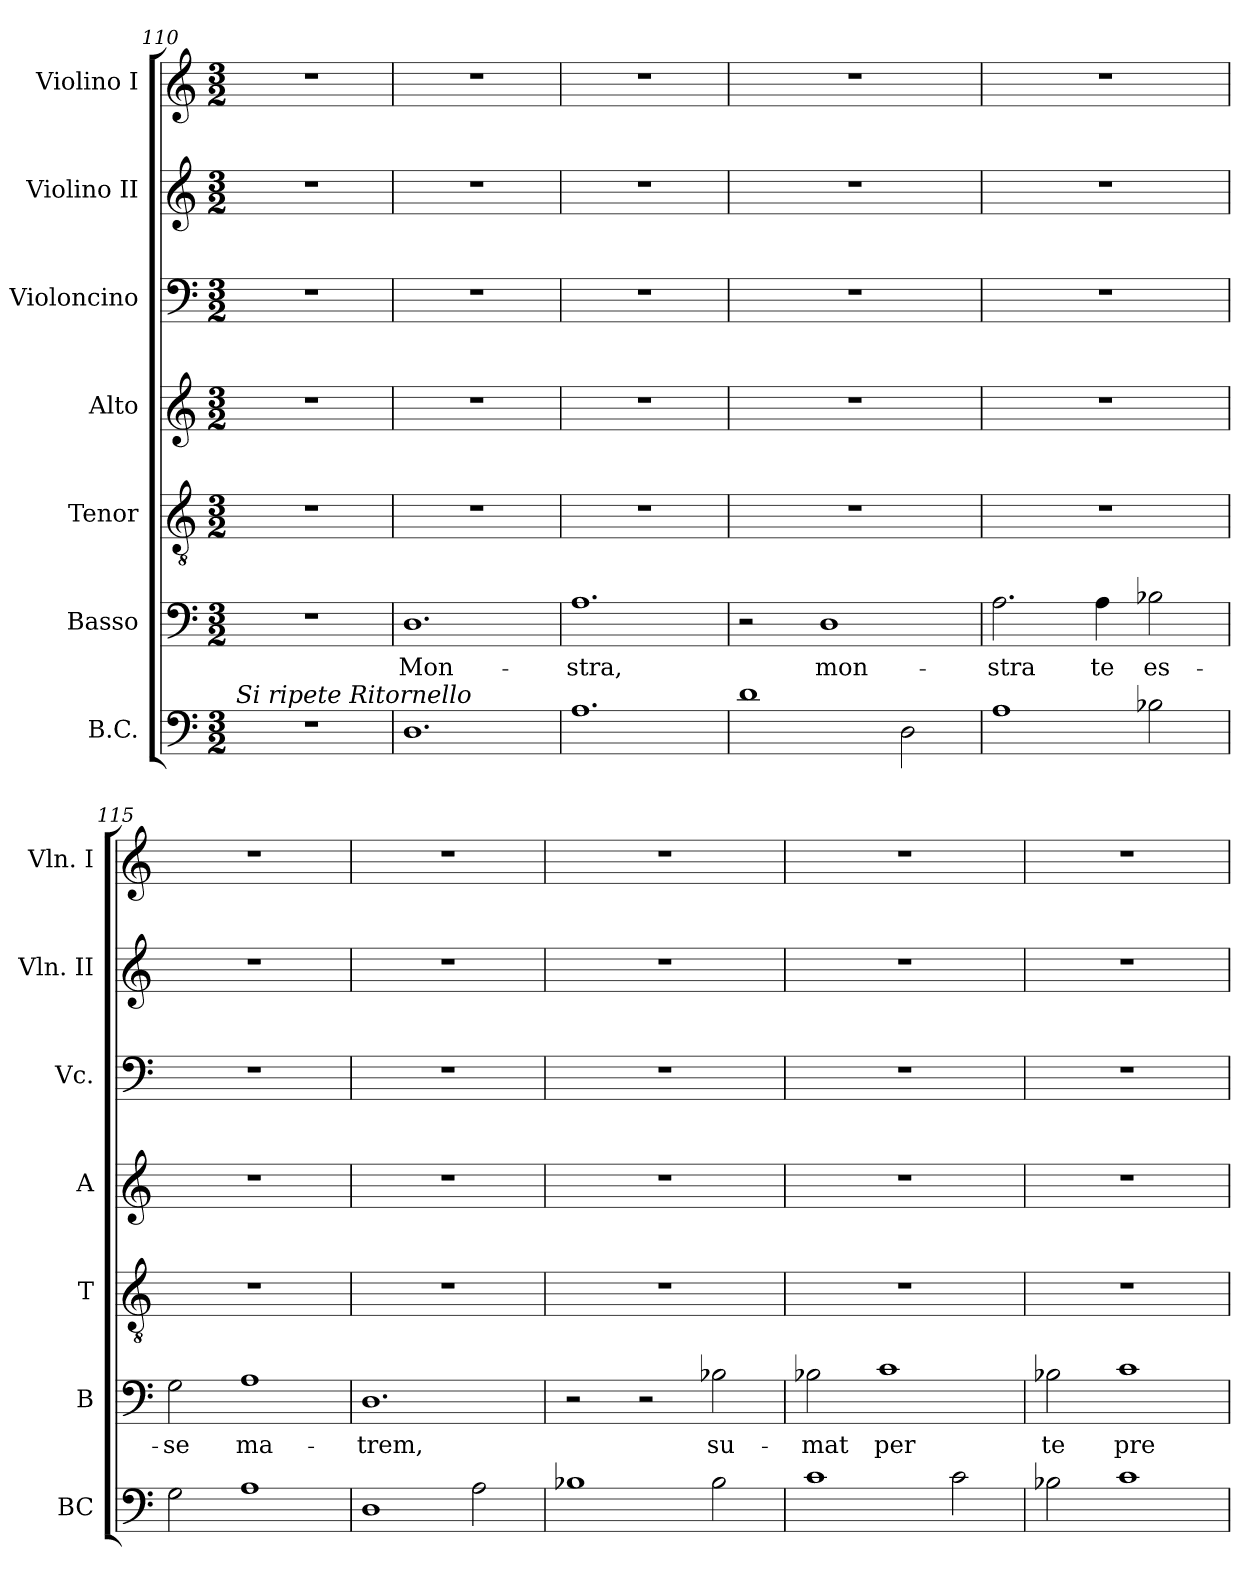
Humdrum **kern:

**kern	**kern	**text	**kern	**kern	**kern	**kern	**kern
*part7	*part6	*part6	*part5	*part4	*part3	*part2	*part1
*staff7	*staff6	*staff6	*staff5	*staff4	*staff3	*staff2	*staff1
*I"B.C.	*I"Basso	*	*I"Tenor	*I"Alto	*I"Violoncino	*I"Violino II	*I"Violino I
*I'BC	*I'B	*	*I'T	*I'A	*I'Vc.	*I'Vln. II	*I'Vln. I
*clefF4	*clefF4	*	*clefGv2	*clefG2	*clefF4	*clefG2	*clefG2
*k[]	*k[]	*	*k[]	*k[]	*k[]	*k[]	*k[]
*C:	*C:	*	*C:	*C:	*C:	*C:	*C:
*M3/2	*M3/2	*	*M3/2	*M3/2	*M3/2	*M3/2	*M3/2
=110	=110	=110	=110	=110	=110	=110	=110
!LO:TX:a:i:t=Si ripete Ritornello	!	!	!	!	!	!	!
1.r	1.r	.	1.r	1.r	1.r	1.r	1.r
!!LO:PB:g=z
=111	=111	=111	=111	=111	=111	=111	=111
!	!	!LO:LY:b	!	!	!	!	!
1.D	1.D	Mon-	1.r	1.r	1.r	1.r	1.r
=112	=112	=112	=112	=112	=112	=112	=112
!	!	!LO:LY:b	!	!	!	!	!
1.A	1.A	-stra,	1.r	1.r	1.r	1.r	1.r
=113	=113	=113	=113	=113	=113	=113	=113
1d	2r	.	1.r	1.r	1.r	1.r	1.r
!	!	!LO:LY:b	!	!	!	!	!
.	1D	mon-	.	.	.	.	.
2D\	.	.	.	.	.	.	.
=114	=114	=114	=114	=114	=114	=114	=114
!	!	!LO:LY:b	!	!	!	!	!
1A	2.A\	-stra	1.r	1.r	1.r	1.r	1.r
!	!	!LO:LY:b	!	!	!	!	!
.	4A\	te	.	.	.	.	.
!	!	!LO:LY:b	!	!	!	!	!
2B-X\	2B-X\	es-	.	.	.	.	.
=115	=115	=115	=115	=115	=115	=115	=115
!	!	!LO:LY:b	!	!	!	!	!
2G\	2G\	-se	1.r	1.r	1.r	1.r	1.r
!	!	!LO:LY:b	!	!	!	!	!
1A	1A	ma-	.	.	.	.	.
=116	=116	=116	=116	=116	=116	=116	=116
!	!	!LO:LY:b	!	!	!	!	!
1D	1.D	-trem,	1.r	1.r	1.r	1.r	1.r
2A\	.	.	.	.	.	.	.
=117	=117	=117	=117	=117	=117	=117	=117
1B-X	2r	.	1.r	1.r	1.r	1.r	1.r
.	2r	.	.	.	.	.	.
!	!	!LO:LY:b	!	!	!	!	!
2B-\	2B-X\	su-	.	.	.	.	.
!!LO:LB:g=z
=118	=118	=118	=118	=118	=118	=118	=118
!	!	!LO:LY:b	!	!	!	!	!
1c	2B-X\	-mat	1.r	1.r	1.r	1.r	1.r
!	!	!LO:LY:b	!	!	!	!	!
.	1c	per	.	.	.	.	.
2c\	.	.	.	.	.	.	.
=119	=119	=119	=119	=119	=119	=119	=119
!	!	!LO:LY:b	!	!	!	!	!
2B-X\	2B-X\	te	1.r	1.r	1.r	1.r	1.r
!	!	!LO:LY:b	!	!	!	!	!
1c	1c	pre-	.	.	.	.	.
=	=	=	=	=	=	=	=
*-	*-	*-	*-	*-	*-	*-	*-
